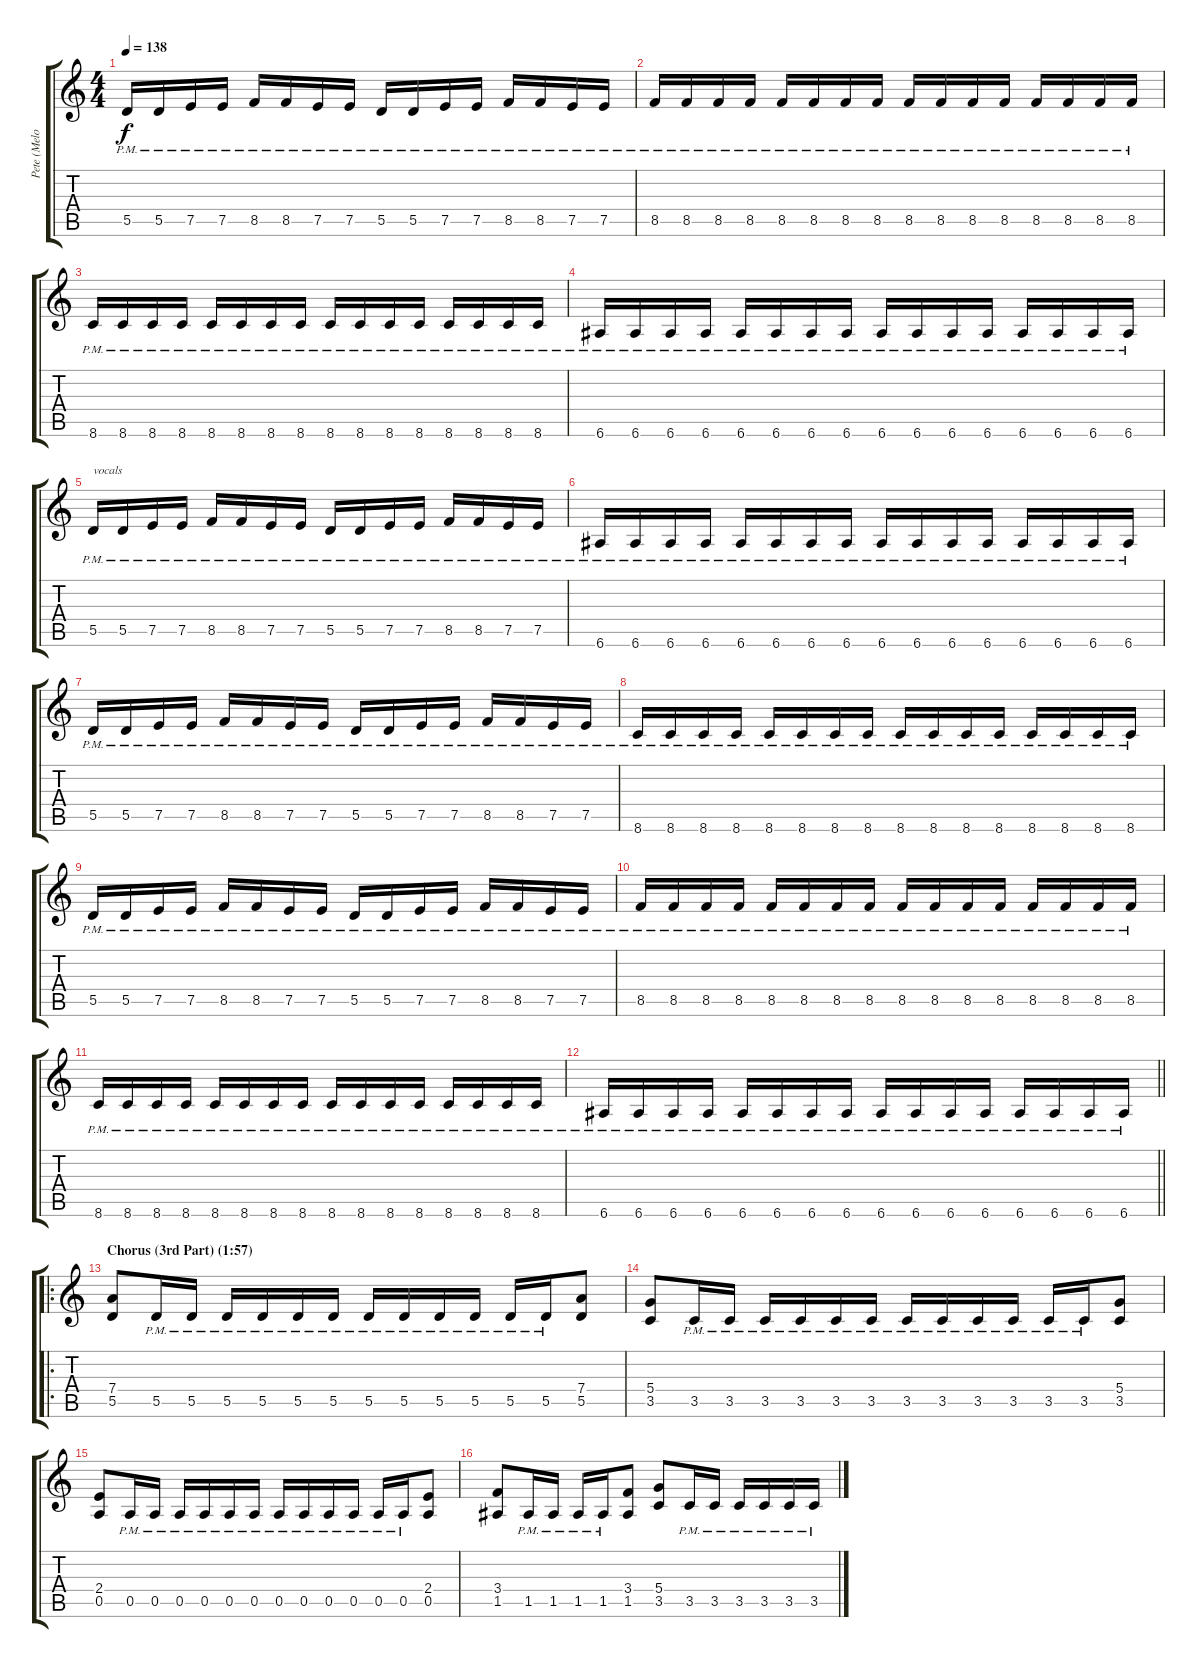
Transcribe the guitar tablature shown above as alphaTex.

\track ("Pete (Melodies/Solo)" "Pete (Melo") {instrument distortionguitar}
\staff {score tabs}
\tuning (E4 B3 G3 D3 A2 E2) {hide}
\ts (4 4)
\tempo 138
\clef g2
\ks c
5.5{pm}.16{dy f} 5.5{pm}.16 7.5{pm}.16 7.5{pm}.16 8.5{pm}.16 8.5{pm}.16 7.5{pm}.16 7.5{pm}.16 5.5{pm}.16 5.5{pm}.16 7.5{pm}.16 7.5{pm}.16 8.5{pm}.16 8.5{pm}.16 7.5{pm}.16 7.5{pm}.16 |
8.5{pm}.16 8.5{pm}.16 8.5{pm}.16 8.5{pm}.16 8.5{pm}.16 8.5{pm}.16 8.5{pm}.16 8.5{pm}.16 8.5{pm}.16 8.5{pm}.16 8.5{pm}.16 8.5{pm}.16 8.5{pm}.16 8.5{pm}.16 8.5{pm}.16 8.5{pm}.16 |
8.6{pm}.16 8.6{pm}.16 8.6{pm}.16 8.6{pm}.16 8.6{pm}.16 8.6{pm}.16 8.6{pm}.16 8.6{pm}.16 8.6{pm}.16 8.6{pm}.16 8.6{pm}.16 8.6{pm}.16 8.6{pm}.16 8.6{pm}.16 8.6{pm}.16 8.6{pm}.16 |
6.6{pm}.16 6.6{pm}.16 6.6{pm}.16 6.6{pm}.16 6.6{pm}.16 6.6{pm}.16 6.6{pm}.16 6.6{pm}.16 6.6{pm}.16 6.6{pm}.16 6.6{pm}.16 6.6{pm}.16 6.6{pm}.16 6.6{pm}.16 6.6{pm}.16 6.6{pm}.16 |
5.5{pm}.16{txt "vocals"} 5.5{pm}.16 7.5{pm}.16 7.5{pm}.16 8.5{pm}.16 8.5{pm}.16 7.5{pm}.16 7.5{pm}.16 5.5{pm}.16 5.5{pm}.16 7.5{pm}.16 7.5{pm}.16 8.5{pm}.16 8.5{pm}.16 7.5{pm}.16 7.5{pm}.16 |
6.6{pm}.16 6.6{pm}.16 6.6{pm}.16 6.6{pm}.16 6.6{pm}.16 6.6{pm}.16 6.6{pm}.16 6.6{pm}.16 6.6{pm}.16 6.6{pm}.16 6.6{pm}.16 6.6{pm}.16 6.6{pm}.16 6.6{pm}.16 6.6{pm}.16 6.6{pm}.16 |
5.5{pm}.16 5.5{pm}.16 7.5{pm}.16 7.5{pm}.16 8.5{pm}.16 8.5{pm}.16 7.5{pm}.16 7.5{pm}.16 5.5{pm}.16 5.5{pm}.16 7.5{pm}.16 7.5{pm}.16 8.5{pm}.16 8.5{pm}.16 7.5{pm}.16 7.5{pm}.16 |
8.6{pm}.16 8.6{pm}.16 8.6{pm}.16 8.6{pm}.16 8.6{pm}.16 8.6{pm}.16 8.6{pm}.16 8.6{pm}.16 8.6{pm}.16 8.6{pm}.16 8.6{pm}.16 8.6{pm}.16 8.6{pm}.16 8.6{pm}.16 8.6{pm}.16 8.6{pm}.16 |
5.5{pm}.16 5.5{pm}.16 7.5{pm}.16 7.5{pm}.16 8.5{pm}.16 8.5{pm}.16 7.5{pm}.16 7.5{pm}.16 5.5{pm}.16 5.5{pm}.16 7.5{pm}.16 7.5{pm}.16 8.5{pm}.16 8.5{pm}.16 7.5{pm}.16 7.5{pm}.16 |
8.5{pm}.16 8.5{pm}.16 8.5{pm}.16 8.5{pm}.16 8.5{pm}.16 8.5{pm}.16 8.5{pm}.16 8.5{pm}.16 8.5{pm}.16 8.5{pm}.16 8.5{pm}.16 8.5{pm}.16 8.5{pm}.16 8.5{pm}.16 8.5{pm}.16 8.5{pm}.16 |
8.6{pm}.16 8.6{pm}.16 8.6{pm}.16 8.6{pm}.16 8.6{pm}.16 8.6{pm}.16 8.6{pm}.16 8.6{pm}.16 8.6{pm}.16 8.6{pm}.16 8.6{pm}.16 8.6{pm}.16 8.6{pm}.16 8.6{pm}.16 8.6{pm}.16 8.6{pm}.16 |
\barLineRight lightlight
6.6{pm}.16 6.6{pm}.16 6.6{pm}.16 6.6{pm}.16 6.6{pm}.16 6.6{pm}.16 6.6{pm}.16 6.6{pm}.16 6.6{pm}.16 6.6{pm}.16 6.6{pm}.16 6.6{pm}.16 6.6{pm}.16 6.6{pm}.16 6.6{pm}.16 6.6{pm}.16 |
\ro
\section ("" "Chorus (3rd Part) (1:57)")
(7.4 5.5).8 5.5{pm}.16 5.5{pm}.16 5.5{pm}.16 5.5{pm}.16 5.5{pm}.16 5.5{pm}.16 5.5{pm}.16 5.5{pm}.16 5.5{pm}.16 5.5{pm}.16 5.5{pm}.16 5.5{pm}.16 (7.4 5.5).8 |
(5.4 3.5).8 3.5{pm}.16 3.5{pm}.16 3.5{pm}.16 3.5{pm}.16 3.5{pm}.16 3.5{pm}.16 3.5{pm}.16 3.5{pm}.16 3.5{pm}.16 3.5{pm}.16 3.5{pm}.16 3.5{pm}.16 (5.4 3.5).8 |
(2.4 0.5).8 0.5{pm}.16 0.5{pm}.16 0.5{pm}.16 0.5{pm}.16 0.5{pm}.16 0.5{pm}.16 0.5{pm}.16 0.5{pm}.16 0.5{pm}.16 0.5{pm}.16 0.5{pm}.16 0.5{pm}.16 (2.4 0.5).8 |
(3.4 1.5).8 1.5{pm}.16 1.5{pm}.16 1.5{pm}.16 1.5{pm}.16 (3.4 1.5).8 (5.4 3.5).8 3.5{pm}.16 3.5{pm}.16 3.5{pm}.16 3.5{pm}.16 3.5{pm}.16 3.5{pm}.16
